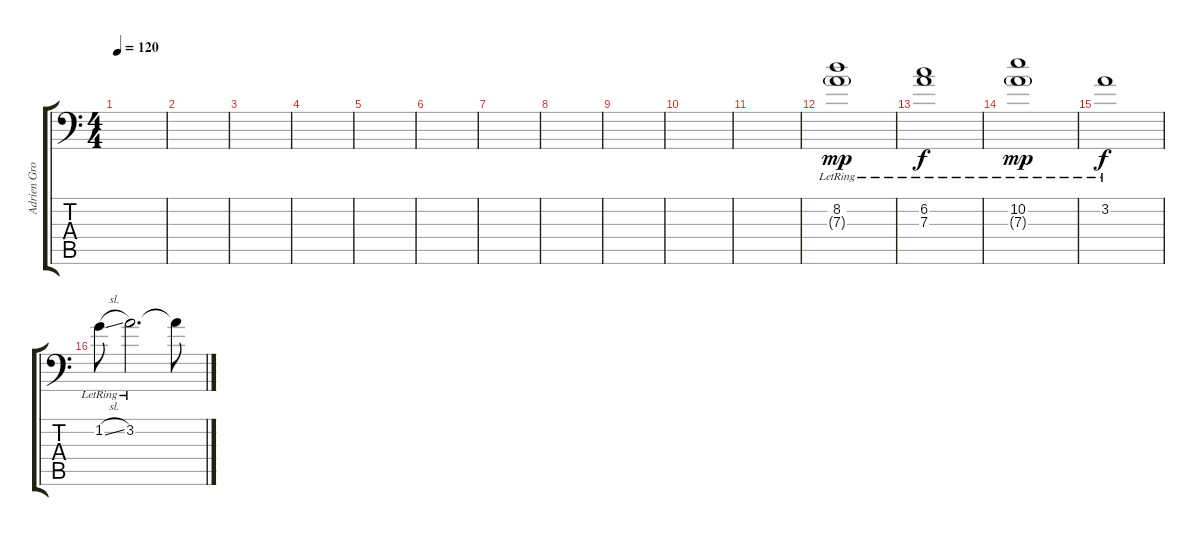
\track ("Adrien Grousset " "Adrien Gro") {instrument electricguitarclean}
\staff {score tabs}
\tuning (B3 Gb3 D3 A2 E2 A1) {hide}
\ts (4 4)
\tempo 120
\clef f4
\ks c
|
|
|
|
|
|
|
|
|
|
|
(8.2{lr} 7.3{g}).1{dy mp} |
(6.2{lr} 7.3).1{dy f} |
(10.2{lr} 7.3{g}).1{dy mp} |
3.2{lr}.1{dy f} |
1.2{sl lr}.8 3.2{lr}.2{d} 3.2{t}.8
